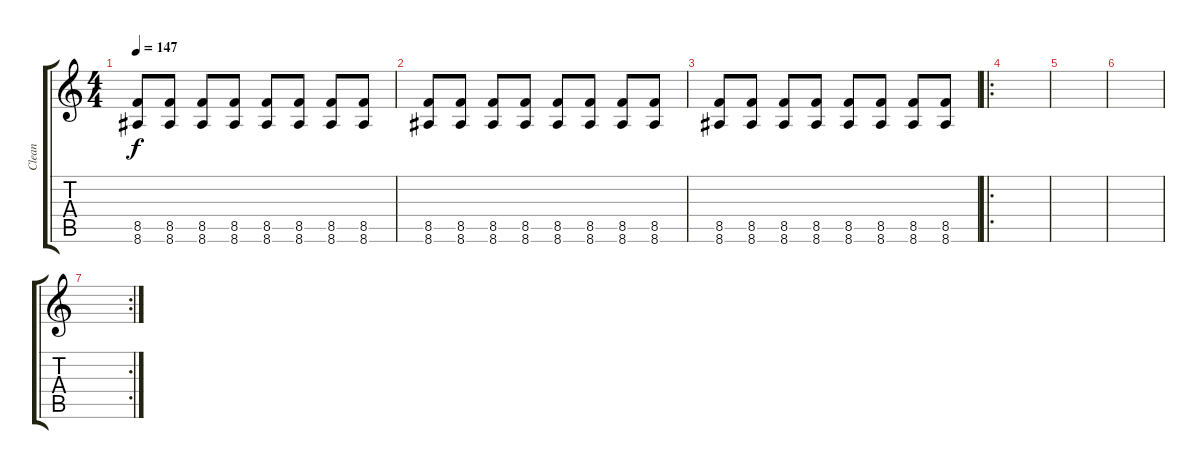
\track ("Clean" "Clean") {instrument electricguitarclean}
\staff {score tabs}
\tuning (E4 B3 G3 D3 A2 D2) {hide}
\ts (4 4)
\tempo 147
\clef g2
\ks c
(8.5 8.6).8{dy f} (8.5 8.6).8 (8.5 8.6).8 (8.5 8.6).8 (8.5 8.6).8 (8.5 8.6).8 (8.5 8.6).8 (8.5 8.6).8 |
(8.5 8.6).8 (8.5 8.6).8 (8.5 8.6).8 (8.5 8.6).8 (8.5 8.6).8 (8.5 8.6).8 (8.5 8.6).8 (8.5 8.6).8 |
(8.5 8.6).8 (8.5 8.6).8 (8.5 8.6).8 (8.5 8.6).8 (8.5 8.6).8 (8.5 8.6).8 (8.5 8.6).8 (8.5 8.6).8 |
\ro
|
|
|
\rc 2
